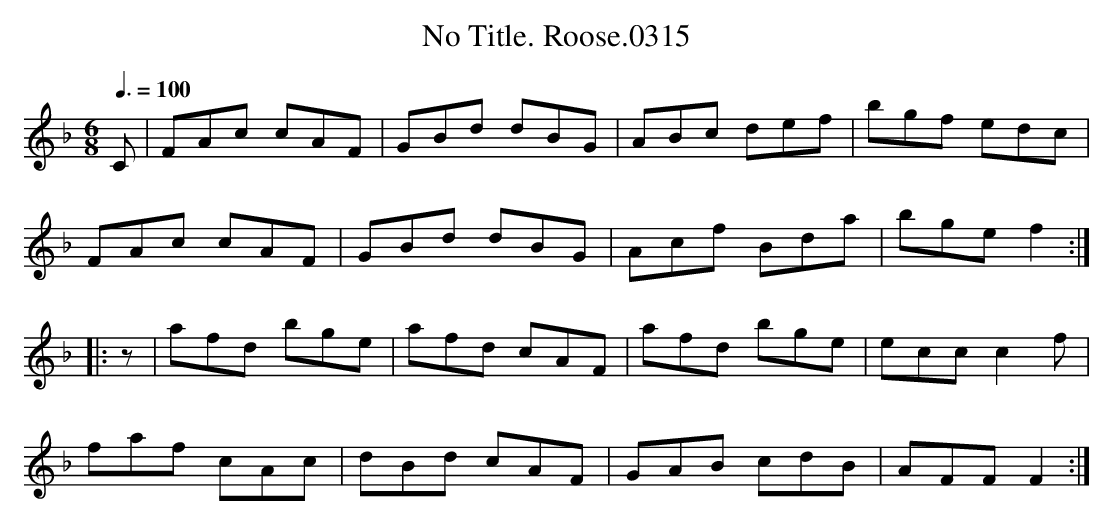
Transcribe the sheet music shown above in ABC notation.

X:1
T:No Title. Roose.0315
M:6/8
L:1/8
Q:3/8=100
K:F
C|FAc cAF|GBd dBG|ABc def|bgf edc|
FAc cAF|GBd dBG|Acf Bda|bge f2 :|
|: z|afd bge|afd cAF|afd bge|ecc c2f|
faf cAc|dBd cAF|GAB cdB|AFF F2 :|
